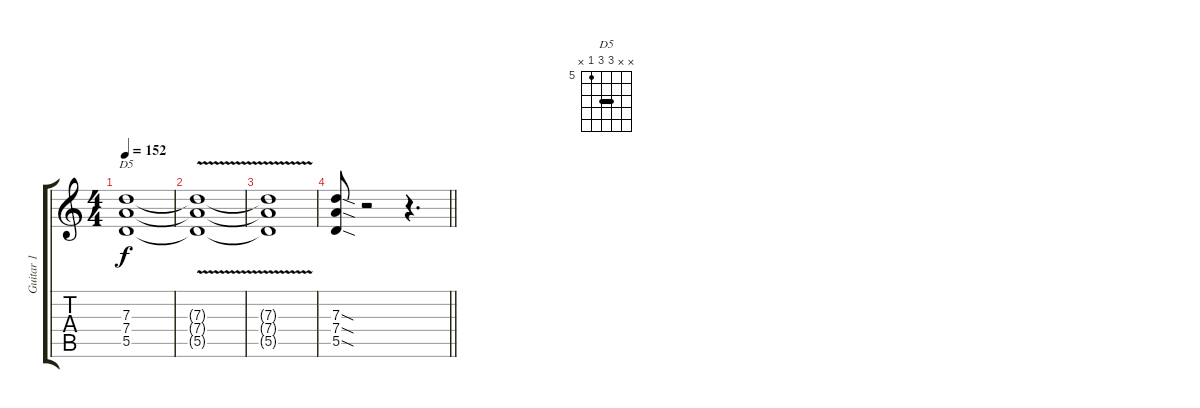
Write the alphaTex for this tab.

\track ("Guitar 1" "Guitar 1") {instrument overdrivenguitar}
\staff {score tabs}
\tuning (E4 B3 G3 D3 A2 E2) {hide}
\chord ("D5" x x 7 7 5 x) {firstfret 5 barre 7}
\ts (4 4)
\tempo 152
\clef g2
\ks c
(7.3 7.4 5.5).1{ch "D5" dy f} |
(7.3{v t} 7.4{v t} 5.5{v t}).1 |
(7.3{t} 7.4{t} 5.5{t}).1 |
\barLineRight lightlight
(7.3{sod} 7.4{sod} 5.5{sod}).8 r.2 r.4{d}
